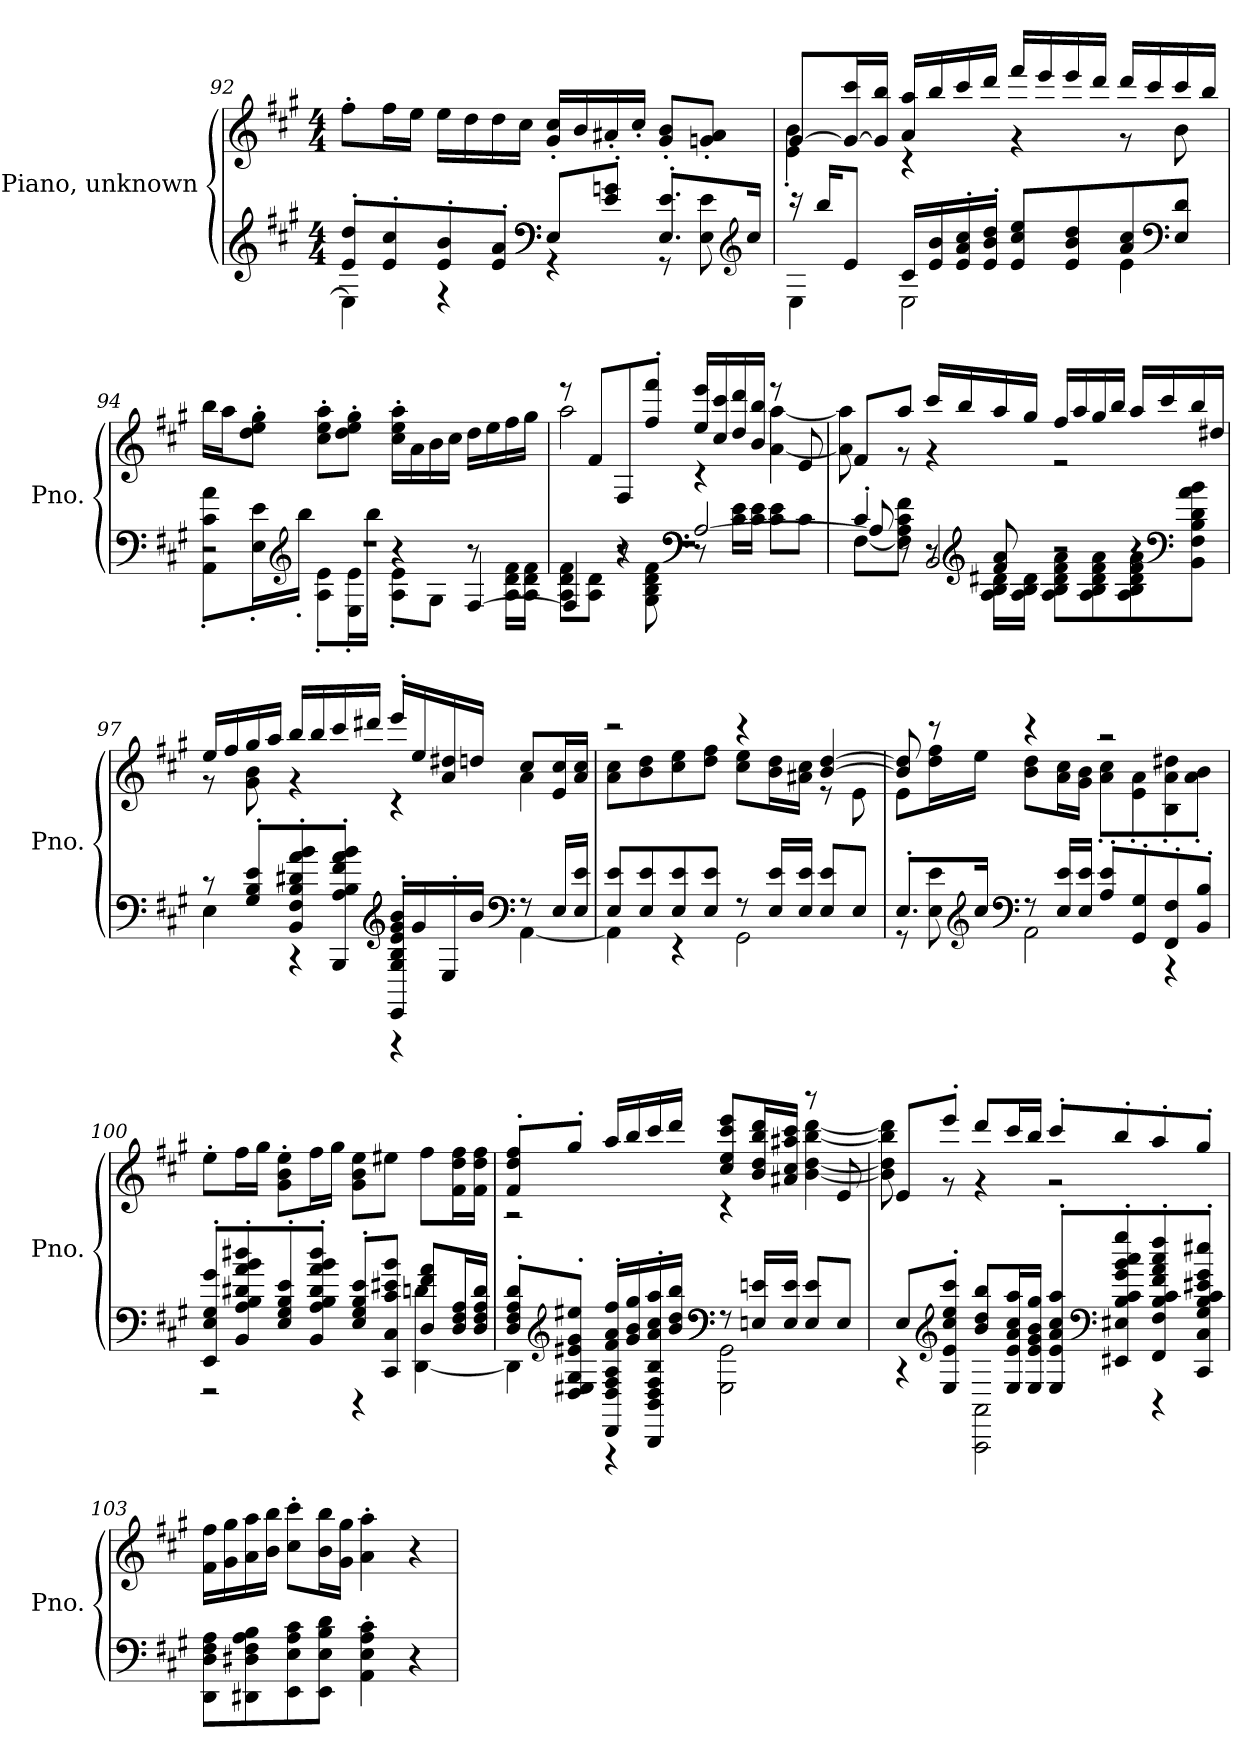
**kern	**kern
*part1	*part1
*staff2	*staff1
*I"Piano, unknown	*
*I'Pno.	*
*clefG2	*clefG2
*k[f#c#g#]	*k[f#c#g#]
*M4/4	*M4/4
=92	=92
*^	*
8e/' 8dd/'L	4E\]	8ff#'\L
8e/' 8cc#/'	.	16ff#\L
.	.	16ee\JJ
8e/' 8b/'	4r	16ee\LL
.	.	16dd\
8e/' 8a/'J	.	16dd\
.	.	16cc#\JJ
*clefF4	*	*
8E/L	4r	16g#/' 16cc#/'LL
.	.	16b/
8e/' 8gn/'J	.	16a#X'/
.	.	16cc#'/JJ
8.E/' 8.e/'L	8r	8g#/' 8b/'L
.	8E\ 8e\	8gn/' 8a#/'J
*clefG2	*	*
16cc#/Jk	.	.
!!LO:LB:g=z
=93	=93	=93
*	*	*^
16r	4E\	[8g#/L	4e\' 4b\'
16bb/KL	.	.	.
8e/J	.	16g#/_ 16ccc#/L	.
.	.	16g#/] 16bb/JJ	.
16c#/LL	2E\	16a/ 16aa/LL	4r
16e/ 16b/	.	16bb/	.
16e/' 16a/' 16cc#/'	.	16ccc#/	.
16e/' 16b/' 16dd/'JJ	.	16ddd/JJ	.
8e/ 8cc#/ 8ee/L	.	16fff#/LL	4r
.	.	16eee/	.
8e/ 8b/ 8dd/	.	16eee/	.
.	.	16ddd/JJ	.
8a/ 8cc#/	4e\	16ddd/LL	8r
.	.	16ccc#/	.
*clefF4	*	*	*
8E/ 8d/J	.	16ccc#/	8b\
.	.	16bb/JJ	.
*	*	*v	*v
=94	=94	=94
*	*^	*
1r	8AA\' 8c#\' 8a\'L	2r	16bb\LL
.	.	.	16aa\J
.	16E\' 16e\'L	.	8dd\' 8ee\' 8gg#\'J
*clefG2	*	*	*
.	16bb'\JJ	.	.
.	8A\' 8e\'L	.	8cc#\' 8ee\' 8aa\'L
.	16E\' 16e\'L	.	8dd\' 8ee\' 8gg#\'J
.	16bb\JJ	.	.
.	8A\' 8e\'L	4r	16cc#\' 16ee\' 16aa\'LL
.	.	.	16a\
.	8G#\J	.	16b\
.	.	.	16cc#\JJ
.	8r	[4F#/	16dd\LL
.	.	.	16ee\
.	16A\ 16d\ 16f#\LL	.	16ff#\
.	16A\ 16d\ 16f#\JJ	.	16gg#\JJ
!!LO:LB:g=z
=95	=95	=95	=95
*	*	*	*^
1r	8A\ 8d\ 8f#\L	4F#/]	8r	2aa\
.	8A\ 8d\J	.	8f#/L	.
.	8r	4r	8F#/	.
.	8G#\ 8B\ 8d\ 8f#\	.	8ff#/' 8fff#/'J	.
*clefF4	*	*	*	*
.	8r	[2A/	16ee/ 16eee/LL	4r
.	.	.	16cc#/ 16ccc#/	.
.	16c#\ 16e\LL	.	16dd/ 16ddd/	.
.	16c#\ 16e\JJ	.	16b/ 16bb/JJ	.
.	8c#\ 8e\L	.	8r	[4a\ [4aa\
.	8c#\J	.	8e/	.
=96	=96	=96	=96	=96
4c#'/	[8F#\L	8A/]	8f#/L	8a\] 8aa\]
.	8F#\] 8A\ 8c#\ 8f#\J	8r	8aa/J	8r
8r	8r	2BB/	16ccc#/LL	4r
.	.	.	16bb/	.
*clefG2	*	*	*	*
8f#/ 8a/	16A\ 16B\ 16d#X\LL	.	16aa/	.
.	16A\ 16B\ 16d#\JJ	.	16gg#/JJ	.
2r	8A\ 8B\ 8d#\ 8f#\ 8a\L	.	16ff#/LL	2r
.	.	.	16aa/	.
.	8A\ 8B\ 8d#\ 8f#\ 8a\	.	16gg#/	.
.	.	.	16bb/JJ	.
.	8A\ 8B\ 8d#\ 8f#\ 8a\	4r	16aa/LL	.
.	.	.	16ccc#/	.
*clefF4	*	*	*	*
.	8BB\ 8F#\ 8B\ 8d#\ 8a\ 8b\J	.	16bb/	.
.	.	.	16dd#X/JJ	.
*	*v	*v	*	*
!!LO:LB:g=z	!!
=97	=97	=97	=97
8r	4E\	16ee/LL	8r
.	.	16ff#/	.
8G#/' 8B/' 8e/'L	.	16gg#/	8g#\ 8b\
.	.	16aa/JJ	.
8BB/' 8F#/' 8B/' 8d#X/' 8a/' 8b/'	4r	16bb/LL	4r
.	.	16bb/	.
8BBB/' 8A/' 8B/' 8f#/' 8a/' 8b/'J	.	16ccc#/	.
.	.	16ddd#X/JJ	.
*clefG2	*	*	*
16EE/' 16G#/' 16B/' 16e/' 16g#/' 16b/'LL	4r	16eee'/LL	4r
16g#/	.	16ee/	.
16E'/	.	16a/ 16dd#X/	.
16b/JJ	.	16ddn/JJ	.
*clefF4	*	*	*
8r	[4AA\	8cc#/L	4a\
16E/LL	.	16e/ 16cc#/L	.
16E/ 16e/JJ	.	16a/ 16cc#/JJ	.
=98	=98	=98	=98
8E/ 8e/L	4AA\]	2r	8a\ 8cc#\L
8E/ 8e/	.	.	8b\ 8dd\
8E/ 8e/	4r	.	8cc#\ 8ee\
8E/ 8e/J	.	.	8dd\ 8ff#\J
8r	2GG#\	4r	8cc#\ 8ee\L
16E/ 16e/LL	.	.	16b\ 16dd\L
16E/ 16e/JJ	.	.	16a#X\ 16cc#\JJ
8E/ 8e/L	.	[4b/ [4dd/	8r
8E/J	.	.	8e\
!!LO:LB:g=z	!!
=99	=99	=99	=99
8.E'/L	8r	8b/] 8dd/]	8e\L
.	8E\ 8e\	8r	16dd\ 16ff#\L
*clefG2	*	*	*
16cc#/Jk	.	.	16ee\JJ
*clefF4	*	*	*
8r	2AA\	4r	8b\ 8dd\L
16E/ 16e/LL	.	.	16a\ 16cc#\L
16E/ 16e/JJ	.	.	16g#\ 16b\JJ
8A/' 8e/'L	.	2r	8a\' 8cc#\'L
8GG#/' 8G#/'	.	.	8e\' 8a\'
8FF#/' 8F#/'	4r	.	8B\' 8a\' 8dd#X\'
8BB/' 8B/'J	.	.	8a\' 8b\'J
*	*	*v	*v
=100	=100	=100
8EE/' 8E/' 8G#/' 8g#/'L	2r	8ee'\L
8BB/' 8A/' 8B/' 8d#X/' 8a/' 8b/' 8dd#X/'	.	16ff#\L
.	.	16gg#\JJ
8E/' 8G#/' 8B/' 8e/'	.	8g#\' 8b\' 8ee\'L
8BB/' 8A/' 8B/' 8d#/' 8a/' 8b/' 8dd#/'J	.	16ff#\L
.	.	16gg#\JJ
8E/' 8G#/' 8B/' 8e/'L	4r	8g#\ 8b\ 8ee\L
8CC#/ 8C#/ 8c#/ 8e#X/ 8b/J	.	8ee#X\J
8D/ 8f#/ 8a/L	[4DD\ 4dn\	8ff#\L
16D/ 16F#/ 16A/L	.	16f#\ 16dd\ 16ff#\L
16D/ 16F#/ 16A/ 16d/JJ	.	16f#\ 16dd\ 16ff#\JJ
!!LO:LB:g=z
=101	=101	=101
*	*	*^
8D/' 8F#/' 8A/' 8d/'L	4DD\]	8f#/' 8dd/' 8ff#/'L	2r
*clefG2	*	*	*
8D/' 8E#X/' 8G#/' 8e#X/' 8g#/' 8ee#X/'J	.	8gg#'/J	.
16DD/' 16D/' 16F#/' 16A/' 16f#/' 16a/' 16ff#/'LL	4r	16aa/LL	.
16g#/ 16b/ 16gg#/	.	16bb/	.
16BBB/' 16BB/' 16D/' 16F#/' 16B/' 16a/' 16cc#/' 16aa/'	.	16ccc#/	.
16b/ 16dd/ 16bb/JJ	.	16ddd/JJ	.
*clefF4	*	*	*
8r	2GGG#\ 2GG#\	8cc#/ 8ee/ 8ccc#/ 8eee/L	4r
16En/ 16en/LL	.	16b/ 16dd/ 16bb/ 16ddd/L	.
16E/ 16e/JJ	.	16a#X/ 16cc#/ 16aa#X/ 16ccc#/JJ	.
8E/ 8e/L	.	8r	[4b\ [4dd\ [4bb\ [4ddd\
8E/J	.	8e/	.
=102	=102	=102	=102
8E/L	4r	8e/L	8b\] 8dd\] 8bb\] 8ddd\]
*clefG2	*	*	*
8E/' 8e/' 8cc#/' 8ee/' 8ccc#/'J	.	8eee'/J	8r
8b/ 8dd/ 8bb/L	2AAA\ 2AA\	8ddd/L	4r
16E/ 16e/ 16a/ 16cc#/ 16aa/L	.	16ccc#/L	.
16E/ 16e/ 16g#/ 16b/ 16gg#/JJ	.	16bb/JJ	.
8E/' 8e/' 8a/' 8cc#/' 8aa/'L	.	8ccc#'/L	2r
*clefF4	*	*	*
8EE#X/' 8E#X/' 8B/' 8c#/' 8g#/' 8b/' 8cc#/' 8gg#/'	.	8bb'/	.
8FF#/' 8F#/' 8B/' 8c#/' 8f#/' 8a/' 8cc#/' 8ff#/'	4r	8aa'/	.
8CC#/' 8C#/' 8G#/' 8B/' 8c#/' 8e#X/' 8g#/' 8ee#X/'J	.	8gg#'/J	.
*v	*v	*	*
*	*v	*v
!!LO:PB:g=z
=103	=103
8DD\ 8D\ 8F#\ 8A\L	16f#\ 16ff#\LL
.	16g#\ 16gg#\
8DD#X\ 8D#X\ 8F#\ 8A\ 8B\	16a\ 16aa\
.	16b\ 16bb\JJ
8EE\ 8E\ 8A\ 8c#\	8cc#\' 8ccc#\'L
8EE\ 8E\ 8B\ 8d\J	16b\ 16bb\L
.	16g#\ 16gg#\JJ
4AA\' 4E\' 4A\' 4c#\'	4a\' 4aa\'
4r	4r
=	=
*-	*-
